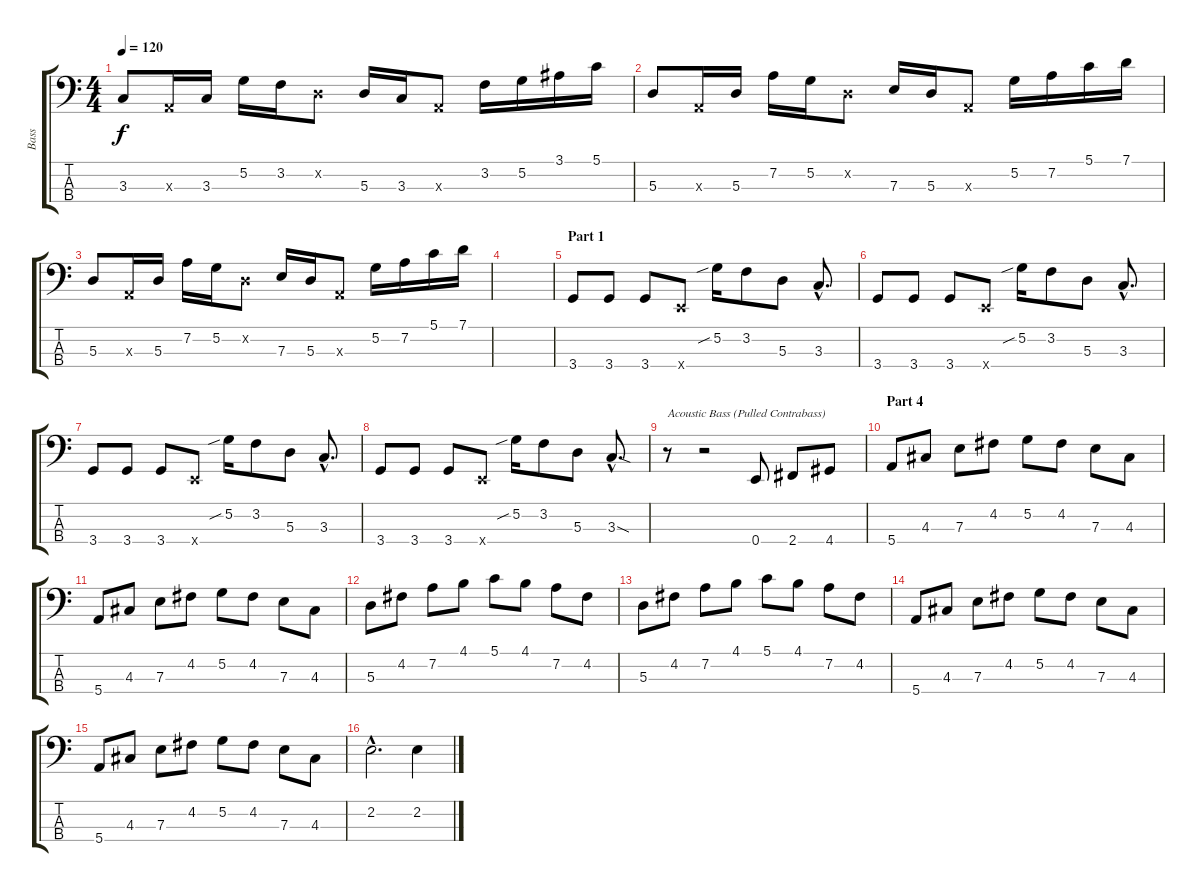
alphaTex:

\track ("Bass" "Bass") {instrument slapbass1}
\staff {score tabs}
\tuning (G2 D2 A1 E1) {hide}
\ts (4 4)
\tempo 120
\clef f4
\ks c
3.3.8{dy f} 0.3{x}.16 3.3.16 5.2.16 3.2.16 0.2{x}.8 5.3.16 3.3.16 0.3{x}.8 3.2.16 5.2.16 3.1.16 5.1.16 |
5.3.8 0.3{x}.16 5.3.16 7.2.16 5.2.16 0.2{x}.8 7.3.16 5.3.16 0.3{x}.8 5.2.16 7.2.16 5.1.16 7.1.16 |
5.3.8 0.3{x}.16 5.3.16 7.2.16 5.2.16 0.2{x}.8 7.3.16 5.3.16 0.3{x}.8 5.2.16 7.2.16 5.1.16 7.1.16 |
|
\section ("" "Part 1")
3.4.8 3.4.8 3.4.8 0.4{x}.8 5.2{sib}.16 3.2.8 5.3.8 3.3{hac}.8{d} |
3.4.8 3.4.8 3.4.8 0.4{x}.8 5.2{sib}.16 3.2.8 5.3.8 3.3{hac}.8{d} |
3.4.8 3.4.8 3.4.8 0.4{x}.8 5.2{sib}.16 3.2.8 5.3.8 3.3{hac}.8{d} |
3.4.8 3.4.8 3.4.8 0.4{x}.8 5.2{sib}.16 3.2.8 5.3.8 3.3{sod hac}.8{d} |
r.8{txt "Acoustic Bass (Pulled Contrabass)"} r.2 0.4.8{instrument acousticbass} 2.4.8 4.4.8 |
\section ("" "Part 4")
5.4.8{instrument acousticbass} 4.3.8 7.3.8 4.2.8 5.2.8 4.2.8 7.3.8 4.3.8 |
5.4.8{instrument acousticbass} 4.3.8 7.3.8 4.2.8 5.2.8 4.2.8 7.3.8 4.3.8 |
5.3.8{instrument acousticbass} 4.2.8 7.2.8 4.1.8 5.1.8 4.1.8 7.2.8 4.2.8 |
5.3.8{instrument acousticbass} 4.2.8 7.2.8 4.1.8 5.1.8 4.1.8 7.2.8 4.2.8 |
5.4.8{instrument acousticbass} 4.3.8 7.3.8 4.2.8 5.2.8 4.2.8 7.3.8 4.3.8 |
5.4.8{instrument acousticbass} 4.3.8 7.3.8 4.2.8 5.2.8 4.2.8 7.3.8 4.3.8 |
2.2{hac}.2{d instrument acousticbass} 2.2{ss}.4
